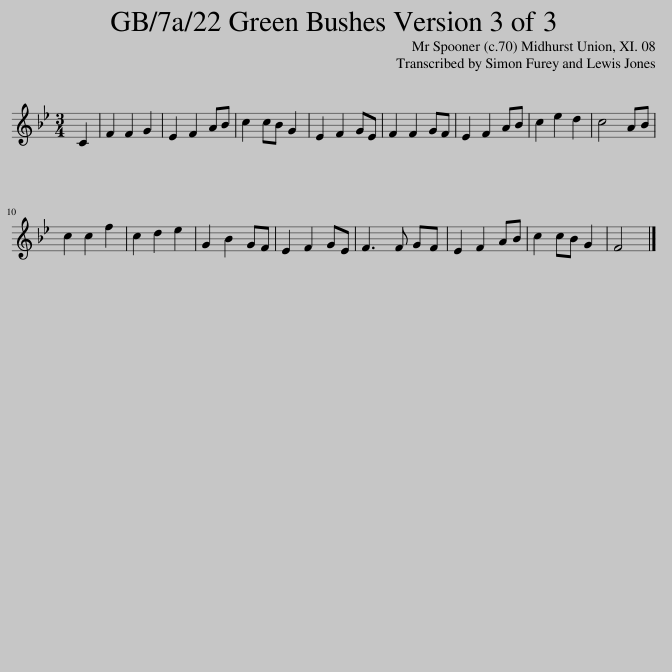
X:1
L:1/8
M:3/4
I:linebreak $
K:Bb
V:1 treble
V:1
 C2 | F2 F2 G2 | E2 F2 AB | c2 cB G2 | E2 F2 GE | %5
 F2 F2 GF | E2 F2 AB | c2 e2 d2 | c4 AB |$ c2 c2 f2 | %10
 c2 d2 e2 | G2 B2 GF | E2 F2 GE | F3 F GF | E2 F2 AB | %15
 c2 cB G2 | F4 |] %17
